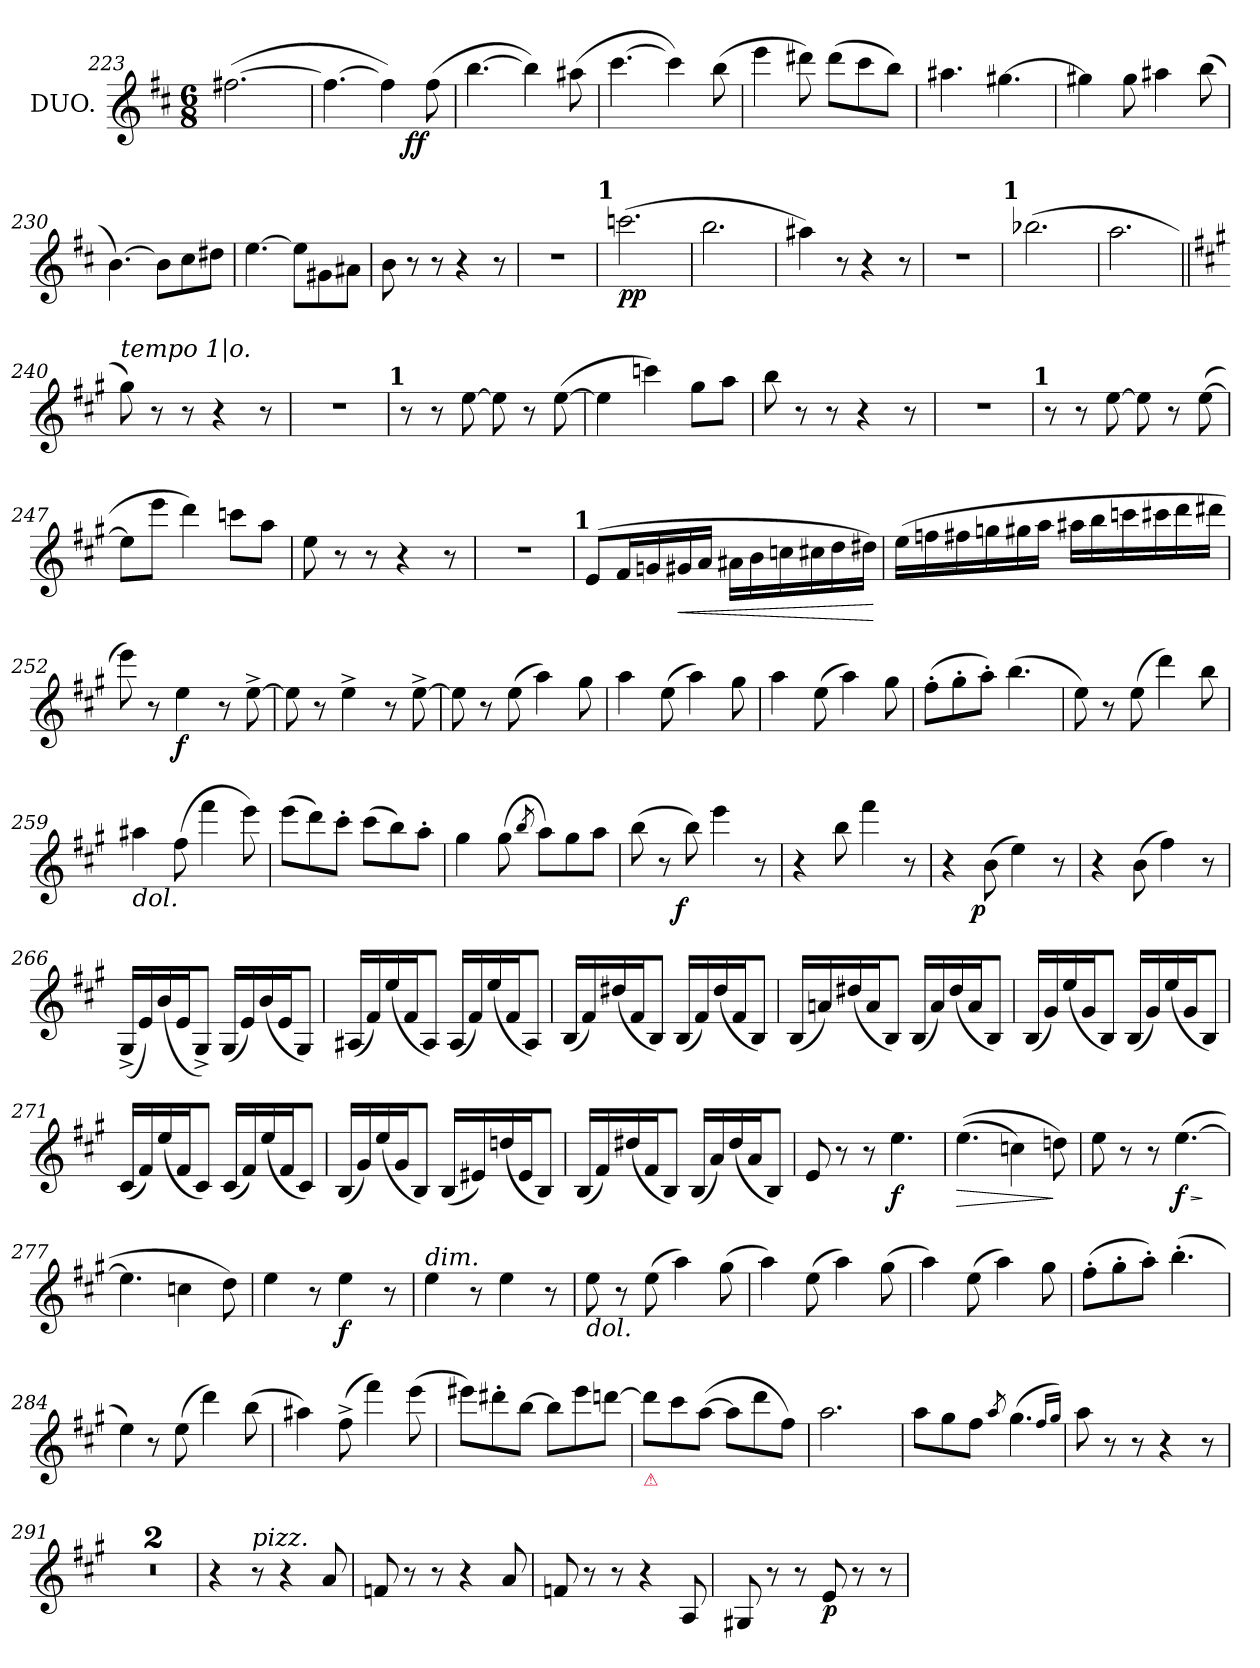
**kern	**dynam
*part1	*part1
*staff1	*staff1
*I"DUO.	*
*clefG2	*
*k[f#c#]	*
*M6/8	*
=223	=223
(>[>2.ff#X	.
=224	=224
4.ff#_	.
4ff#])	.
!	!LO:DY:rj
(>8ff#	ff
=225	=225
[4.bb	.
4bb])	.
(>8aa#X	.
=226	=226
[4.ccc#	.
4ccc#])	.
(>8bb	.
=227	=227
4eee	.
8ddd#X)	.
(>8ddd#L	.
8ccc#	.
8bbJ)	.
=228	=228
4.aa#X	.
[4.gg#X	.
=229	=229
4gg#X]	.
8gg#	.
4aa#X	.
(>8bb\	.
=230	=230
[4.b)	.
8bL]	.
8cc#	.
8dd#XJ	.
=231	=231
[4.ee	.
8eeL]	.
8g#X	.
8a#XJ	.
=232	=232
8b	.
8r	.
8r	.
4r	.
8r	.
=233	=233
2.r	.
!LO:TX:a:B:t=1	!
=234	=234
(>2.cccn	pp
=235	=235
2.bb	.
=236	=236
4aa#X)	.
8r	.
4r	.
8r	.
=237	=237
2.r	.
!LO:TX:a:B:t=1	!
=238	=238
(>2.bb-X	.
=239	=239
2.aa	.
=240||	=240||
*k[f#c#g#]	*
!LO:TX:a:i:t=tempo 1|o.	!
8gg#)	.
8r	.
8r	.
4r	.
8r	.
=241	=241
2.r	.
!LO:TX:a:B:t=1	!
=242	=242
8r	.
8r	.
[8ee	.
8ee]	.
8r	.
(>[8ee	.
=243	=243
4ee]	.
4cccn)	.
8gg#L	.
8aaJ	.
=244	=244
8bb	.
8r	.
8r	.
4r	.
8r	.
=245	=245
2.r	.
!LO:TX:a:B:t=1	!
=246	=246
8r	.
8r	.
[8ee	.
8ee]	.
8r	.
(>[8ee	.
=247	=247
8eeL]	.
8eeeJ	.
4ddd)	.
8cccnL	.
8aaJ	.
=248	=248
8ee	.
8r	.
8r	.
4r	.
8r	.
=249	=249
2.r	.
!LO:TX:a:B:t=1	!
=250	=250
(>8eL	.
16f#L	.
16gn	.
!	!LO:HP:b
16g#X	<
16aJJ	.
16a#XLL	.
16b	.
16ccn	.
16cc#X	.
16dd	.
16dd#XJJ)	.
.	[
=251	=251
(>16eeLL	.
16ffn	.
16ff#X	.
16ggn	.
16gg#X	.
16aaJJ	.
16aa#XLL	.
16bb	.
16cccn	.
16ccc#X	.
16ddd	.
16ddd#XJJ	.
=252	=252
8eee)	.
8r	.
4ee	f
8r	.
[8ee^<	.
=253	=253
8ee]	.
8r	.
4ee^<	.
8r	.
[8ee^<	.
=254	=254
8ee]	.
8r	.
(>8ee	.
4aa)	.
8gg#	.
=255	=255
4aa	.
(>8ee	.
4aa)	.
8gg#	.
=256	=256
4aa	.
(>8ee	.
4aa)	.
8gg#	.
=257	=257
(>8ff#'>L	.
8gg#'>	.
8aa'>J)	.
(>4.bb	.
=258	=258
8ee)	.
8r	.
(>8ee	.
4ddd)	.
8bb	.
=259	=259
!LO:TX:b:i:t=dol.	!
4aa#X	.
(>8ff#	.
4fff#	.
8eee)	.
=260	=260
(>8eeeL	.
8ddd)	.
8ccc#'>J	.
(>8ccc#L	.
8bb)	.
8aa'>J	.
=261	=261
4gg#	.
(>8gg#	.
8qbb/	.
8aaL)	.
8gg#	.
8aaJ	.
=262	=262
(>8bb	.
8r	.
!	!LO:DY:rj
8bb)	f
4eee	.
8r	.
=263	=263
4r	.
8bb	.
4fff#	.
8r	.
=264	=264
4r	.
!	!LO:DY:rj
(>8b	p
4ee)	.
8r	.
=265	=265
4r	.
(>8b	.
4ff#)	.
8r	.
=266	=266
(<16G#^>LL	.
16e)	.
(<16b	.
16eJ	.
8G#^>J)	.
(<16G#LL	.
16e)	.
(<16b	.
16eJ	.
8G#J)	.
=267	=267
(<16A#XLL	.
16f#)	.
(<16ee	.
16f#J	.
8A#J)	.
(<16A#LL	.
16f#)	.
(<16ee	.
16f#J	.
8A#J)	.
=268	=268
(<16BLL	.
16f#)	.
(<16dd#X	.
16f#J	.
8BJ)	.
(<16BLL	.
16f#)	.
(<16dd#	.
16f#J	.
8BJ)	.
=269	=269
(<16BLL	.
16an)	.
(<16dd#X	.
16aJ	.
8BJ)	.
(<16BLL	.
16a)	.
(<16dd#	.
16aJ	.
8BJ)	.
=270	=270
(<16BLL	.
16g#)	.
(<16ee	.
16g#J	.
8BJ)	.
(<16BLL	.
16g#)	.
(<16ee	.
16g#J	.
8BJ)	.
=271	=271
(<16c#LL	.
16f#)	.
(<16ee	.
16f#J	.
8c#J)	.
(<16c#LL	.
16f#)	.
(<16ee	.
16f#J	.
8c#J)	.
=272	=272
(<16BLL	.
16g#)	.
(<16ee	.
16g#J	.
8BJ)	.
(<16BLL	.
16e#X)	.
(<16ddn	.
16e#J	.
8BJ)	.
=273	=273
(<16BLL	.
16f#)	.
(<16dd#X	.
16f#J	.
8BJ)	.
(<16BLL	.
16a)	.
(<16dd#	.
16aJ	.
8BJ)	.
=274	=274
8e	.
8r	.
8r	.
4.ee	f
=275	=275
!	!LO:HP:b
(>(>4.ee	>
4ccn)	.
8ddn)	]
=276	=276
8ee	.
8r	.
8r	.
!	!LO:HP:b
(>[4.ee	> f
.	]
=277	=277
4.ee]	.
4ccn	.
8dd)	.
=278	=278
4ee	.
8r	.
4ee	f
8r	.
=279	=279
!LO:TX:i:t=dim.	!
4ee	.
8r	.
4ee	.
8r	.
=280	=280
!LO:TX:b:i:t=dol.	!
8ee	.
8r	.
(>8ee	.
4aa)	.
(>8gg#	.
=281	=281
4aa)	.
(>8ee	.
4aa)	.
(>8gg#	.
=282	=282
4aa)	.
(>8ee	.
4aa)	.
8gg#	.
=283	=283
(>8ff#'>L	.
8gg#'>	.
8aa'>J)	.
(>4.bb'>	.
=284	=284
!LO:N:vis=4	!
8ee)	.
8r	.
(>8ee	.
4ddd)	.
(>8bb	.
=285	=285
4aa#X)	.
(>8ff#^<	.
4fff#)	.
(>8eee	.
=286	=286
8eee#XL)	.
8ddd#X'>	.
[8bbJ	.
8bbL]	.
8eee#	.
[8dddnJ	.
=287	=287
!LO:TX:b:i:color=crimson:t=⚠	!
8dddL]	.
8ccc#	.
(>[8aaJ	.
8aaL]	.
8ddd	.
8ff#J)	.
=288	=288
2.aa	.
=289	=289
8aaL	.
8gg#	.
8ff#J	.
8qaa/	.
(<4.gg#	.
16qqff#/LL	.
16qqgg#/JJ)	.
=290	=290
8aa	.
8r	.
8r	.
4r	.
8r	.
=291	=291
2.r	.
=292	=292
2.r	.
=293	=293
4r	.
!LO:TX:a:i:t=pizz.	!
8r	.
4r	.
8a	.
=294	=294
8fn	.
8r	.
8r	.
4r	.
8a	.
=295	=295
8fn	.
8r	.
8r	.
4r	.
8A	.
=296	=296
8G#X	.
8r	.
8r	.
8e	p
8r	.
8r	.
=	=
*-	*-
